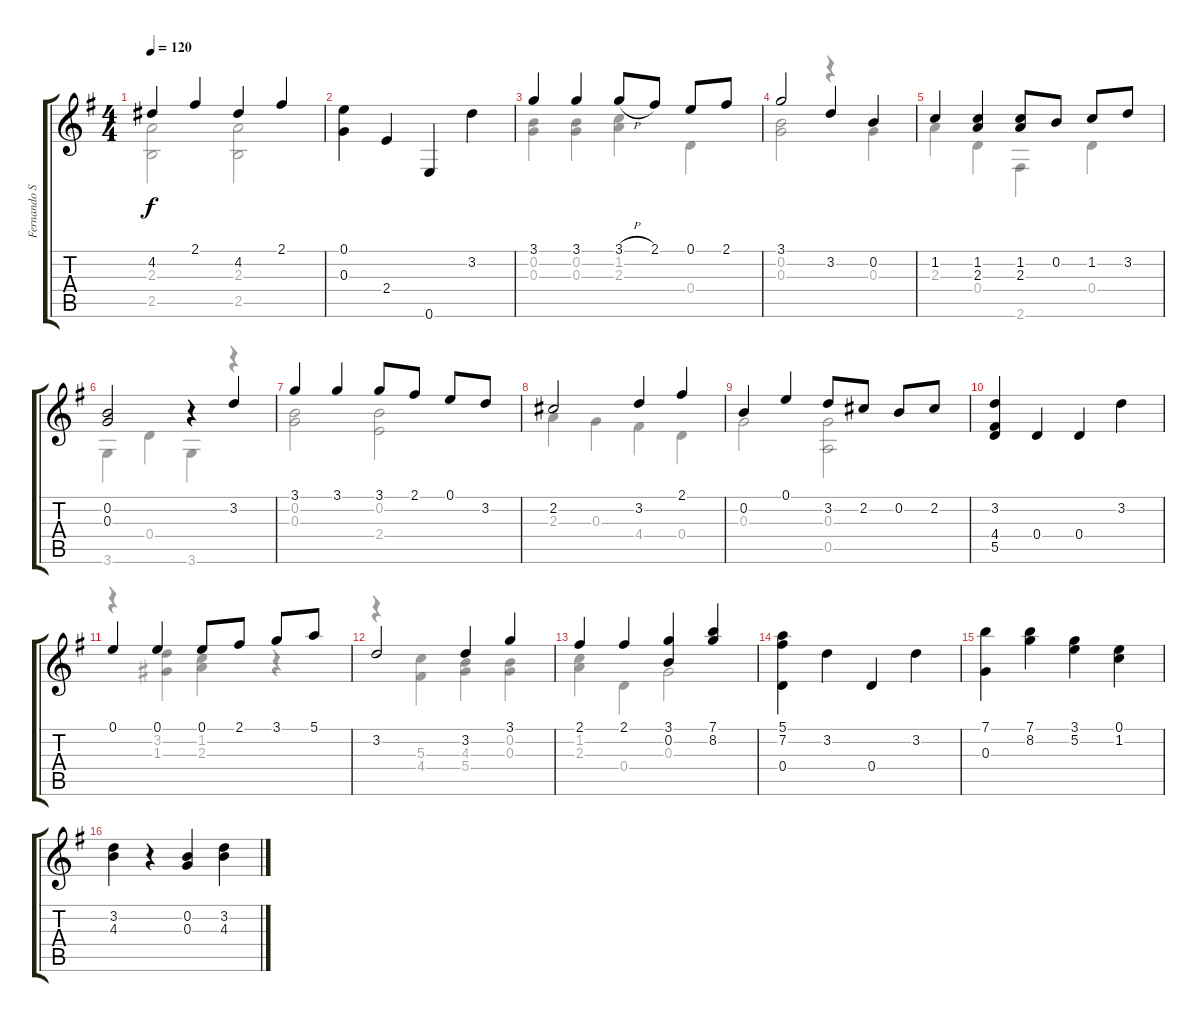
\track ("Fernando Sor" "Fernando S") {instrument acousticguitarnylon}
\staff {score tabs}
\tuning (E4 B3 G3 D3 A2 E2) {hide}
\voice
\ts (4 4)
\tempo 120
\clef g2
\ks g
4.2.4{dy f} 2.1.4 4.2.4 2.1.4 |
(0.1 0.3).4 2.4.4 0.6.4 3.2.4 |
3.1.4 3.1.4 3.1{h}.8 2.1.8 0.1.8 2.1.8 |
3.1.2 3.2.4 0.2.4 |
1.2.4 (1.2 2.3).4 (1.2 2.3).8 0.2.8 1.2.8 3.2.8 |
(0.2 0.3).2 r.4 3.2.4 |
3.1.4 3.1.4 3.1.8 2.1.8 0.1.8 3.2.8 |
2.2.2 3.2.4 2.1.4 |
0.2.4 0.1.4 3.2.8 2.2.8 0.2.8 2.2.8 |
(3.2 4.4 5.5).4 0.4.4 0.4.4 3.2.4 |
0.1.4 0.1.4 0.1.8 2.1.8 3.1.8 5.1.8 |
3.2.2 3.2.4 3.1.4 |
2.1.4 2.1.4 (3.1 0.2).4 (7.1 8.2).4 |
(5.1 7.2 0.4).4 3.2.4 0.4.4 3.2.4 |
(7.1 0.3).4 (7.1 8.2).4 (3.1 5.2).4 (0.1 1.2).4 |
(3.2 4.3).4 r.4 (0.2 0.3).4 (3.2 4.3).4
\voice
\clef g2
\ottava regular
\simile none
\ks g
(2.3 2.5).2{dy f} (2.3 2.5).2 |
|
(0.2 0.3).4 (0.2 0.3).4 (1.2 2.3).4 0.4.4 |
(0.2 0.3).2 r.4 0.3.4 |
2.3.4 0.4.4 2.6.4 0.4.4 |
3.6.4 0.4.4 3.6.4 r.4 |
(0.2 0.3).2 (0.2 2.4).2 |
2.3.4 0.3.4 4.4.4 0.4.4 |
0.3.2 (0.3 0.5).2 |
|
r.4 (3.2 1.3).4 (1.2 2.3).4 r.4 |
r.4 (5.3 4.4).4 (4.3 5.4).4 (0.2 0.3).4 |
(1.2 2.3).4 0.4.4 0.3.2 |
|
|
